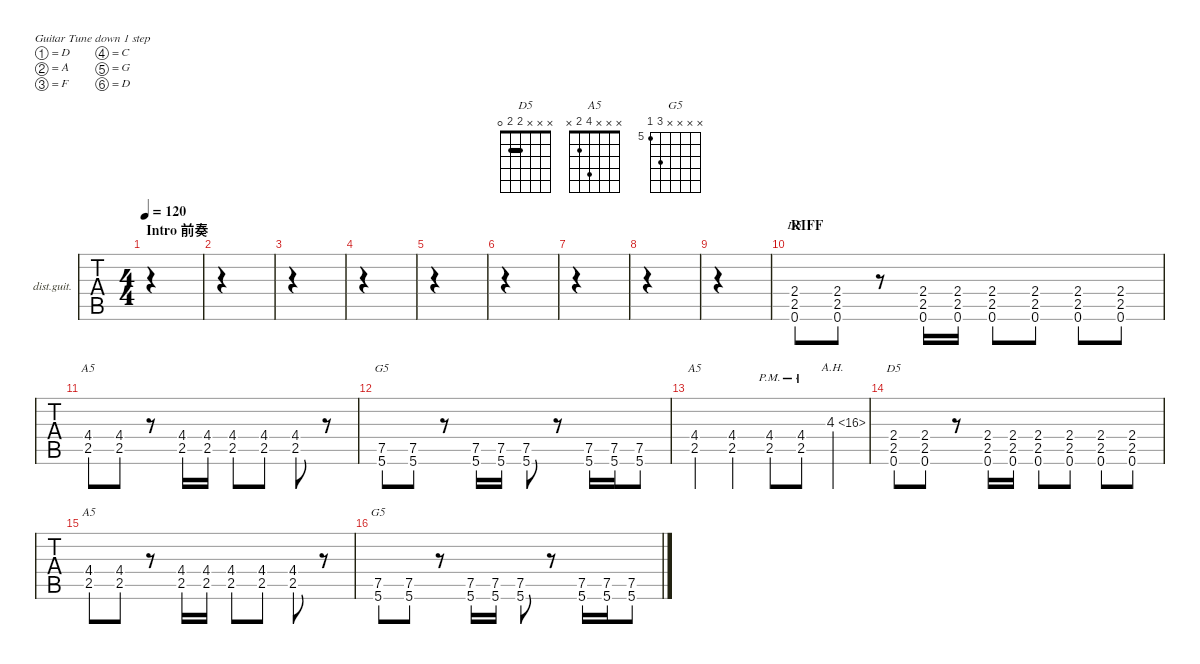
\defaultSystemsLayout 4
\hideDynamics
\bracketExtendMode nobrackets
\firstSystemTrackNameOrientation horizontal
\track ("Distortion Guitar" "dist.guit.") {instrument distortionguitar}
\staff {tabs}
\tuning (D4 A3 F3 C3 G2 D2)
\chord ("D5" x x x 2 2 0) {showfingering false barre 2}
\chord ("A5" x x x 4 2 x) {showfingering false}
\chord ("G5" x x x x 7 5) {firstfret 5 showfingering false}
\ts (4 4)
\section ("" "Intro 前奏")
\tempo 120
\clef g2
\ks dminor
|
|
|
|
|
|
|
|
|
\section ("" "RIFF")
(2.5{acc forcenatural} 2.4{acc forcenatural} 0.6{acc forcenatural}).8{ch "D5"} (2.5{acc forcenatural} 2.4{acc forcenatural} 0.6{acc forcenatural}).8 r.8 (2.5{acc forcenatural} 2.4{acc forcenatural} 0.6{acc forcenatural}).16 (2.5{acc forcenatural} 2.4{acc forcenatural} 0.6{acc forcenatural}).16 (2.5{acc forcenatural} 2.4{acc forcenatural} 0.6{acc forcenatural}).8 (2.5{acc forcenatural} 2.4{acc forcenatural} 0.6{acc forcenatural}).8 (2.5{acc forcenatural} 2.4{acc forcenatural} 0.6{acc forcenatural}).8 (2.5{acc forcenatural} 2.4{acc forcenatural} 0.6{acc forcenatural}).8 |
(2.5{acc forcenatural} 4.4{acc forcenatural}).8{ch "A5"} (2.5{acc forcenatural} 4.4{acc forcenatural}).8 r.8 (2.5{acc forcenatural} 4.4{acc forcenatural}).16 (2.5{acc forcenatural} 4.4{acc forcenatural}).16 (2.5{acc forcenatural} 4.4{acc forcenatural}).8 (2.5{acc forcenatural} 4.4{acc forcenatural}).8 (2.5{acc forcenatural} 4.4{acc forcenatural}).8 r.8 |
(5.6{acc forcenatural} 7.5{acc forcenatural}).8{ch "G5"} (5.6{acc forcenatural} 7.5{acc forcenatural}).8 r.8 (5.6{acc forcenatural} 7.5{acc forcenatural}).16 (5.6{acc forcenatural} 7.5{acc forcenatural}).16 (5.6{acc forcenatural} 7.5{acc forcenatural}).8 r.8 (5.6{acc forcenatural} 7.5{acc forcenatural}).16 (5.6{acc forcenatural} 7.5{acc forcenatural}).16 (5.6{acc forcenatural} 7.5{acc forcenatural}).8 |
(2.5{acc forcenatural} 4.4{acc forcenatural}).4{ch "A5"} (2.5{acc forcenatural} 4.4{acc forcenatural}).4 (2.5{pm acc forcenatural} 4.4{pm acc forcenatural}).8 (2.5{pm acc forcenatural} 4.4{pm acc forcenatural}).8 4.3{ah 12 acc forcenatural}.4 |
(2.5{acc forcenatural} 2.4{acc forcenatural} 0.6{acc forcenatural}).8{ch "D5"} (2.5{acc forcenatural} 2.4{acc forcenatural} 0.6{acc forcenatural}).8 r.8 (2.5{acc forcenatural} 2.4{acc forcenatural} 0.6{acc forcenatural}).16 (2.5{acc forcenatural} 2.4{acc forcenatural} 0.6{acc forcenatural}).16 (2.5{acc forcenatural} 2.4{acc forcenatural} 0.6{acc forcenatural}).8 (2.5{acc forcenatural} 2.4{acc forcenatural} 0.6{acc forcenatural}).8 (2.5{acc forcenatural} 2.4{acc forcenatural} 0.6{acc forcenatural}).8 (2.5{acc forcenatural} 2.4{acc forcenatural} 0.6{acc forcenatural}).8 |
(2.5{acc forcenatural} 4.4{acc forcenatural}).8{ch "A5"} (2.5{acc forcenatural} 4.4{acc forcenatural}).8 r.8 (2.5{acc forcenatural} 4.4{acc forcenatural}).16 (2.5{acc forcenatural} 4.4{acc forcenatural}).16 (2.5{acc forcenatural} 4.4{acc forcenatural}).8 (2.5{acc forcenatural} 4.4{acc forcenatural}).8 (2.5{acc forcenatural} 4.4{acc forcenatural}).8 r.8 |
(5.6{acc forcenatural} 7.5{acc forcenatural}).8{ch "G5"} (5.6{acc forcenatural} 7.5{acc forcenatural}).8 r.8 (5.6{acc forcenatural} 7.5{acc forcenatural}).16 (5.6{acc forcenatural} 7.5{acc forcenatural}).16 (5.6{acc forcenatural} 7.5{acc forcenatural}).8 r.8 (5.6{acc forcenatural} 7.5{acc forcenatural}).16 (5.6{acc forcenatural} 7.5{acc forcenatural}).16 (5.6{acc forcenatural} 7.5{acc forcenatural}).8
